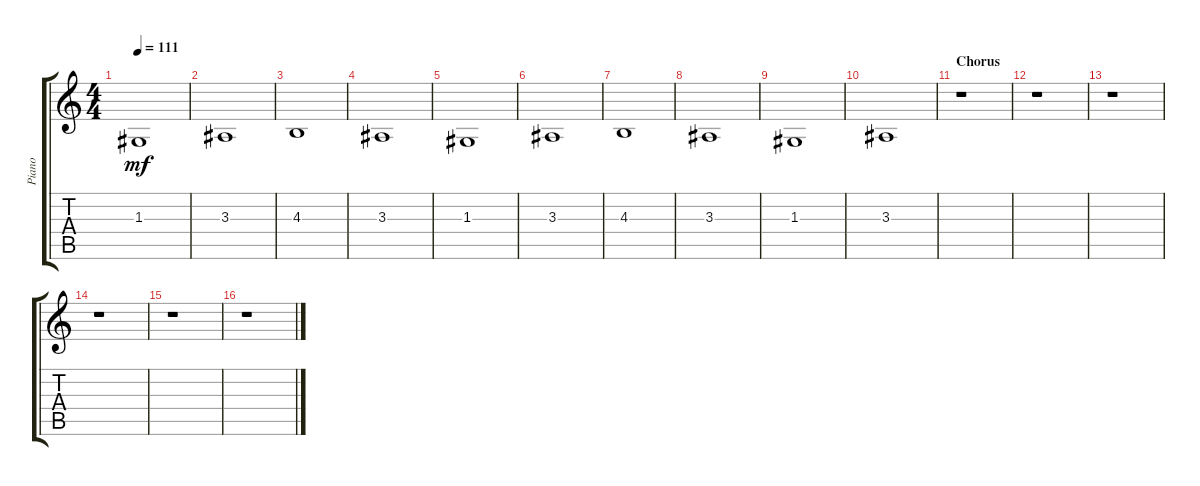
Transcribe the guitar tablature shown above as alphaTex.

\track ("Piano" "Piano") {instrument acousticgrandpiano}
\staff {score tabs}
\tuning (E4 B3 G3 D3 A2 E2) {hide}
\ts (4 4)
\tempo 111
\clef g2
\ks c
1.3.1{dy mf} |
3.3.1 |
4.3.1 |
3.3.1 |
1.3.1 |
3.3.1 |
4.3.1 |
3.3.1 |
1.3.1 |
3.3.1 |
\section ("" "Chorus")
r.1 |
r.1 |
r.1 |
r.1 |
r.1 |
r.1
